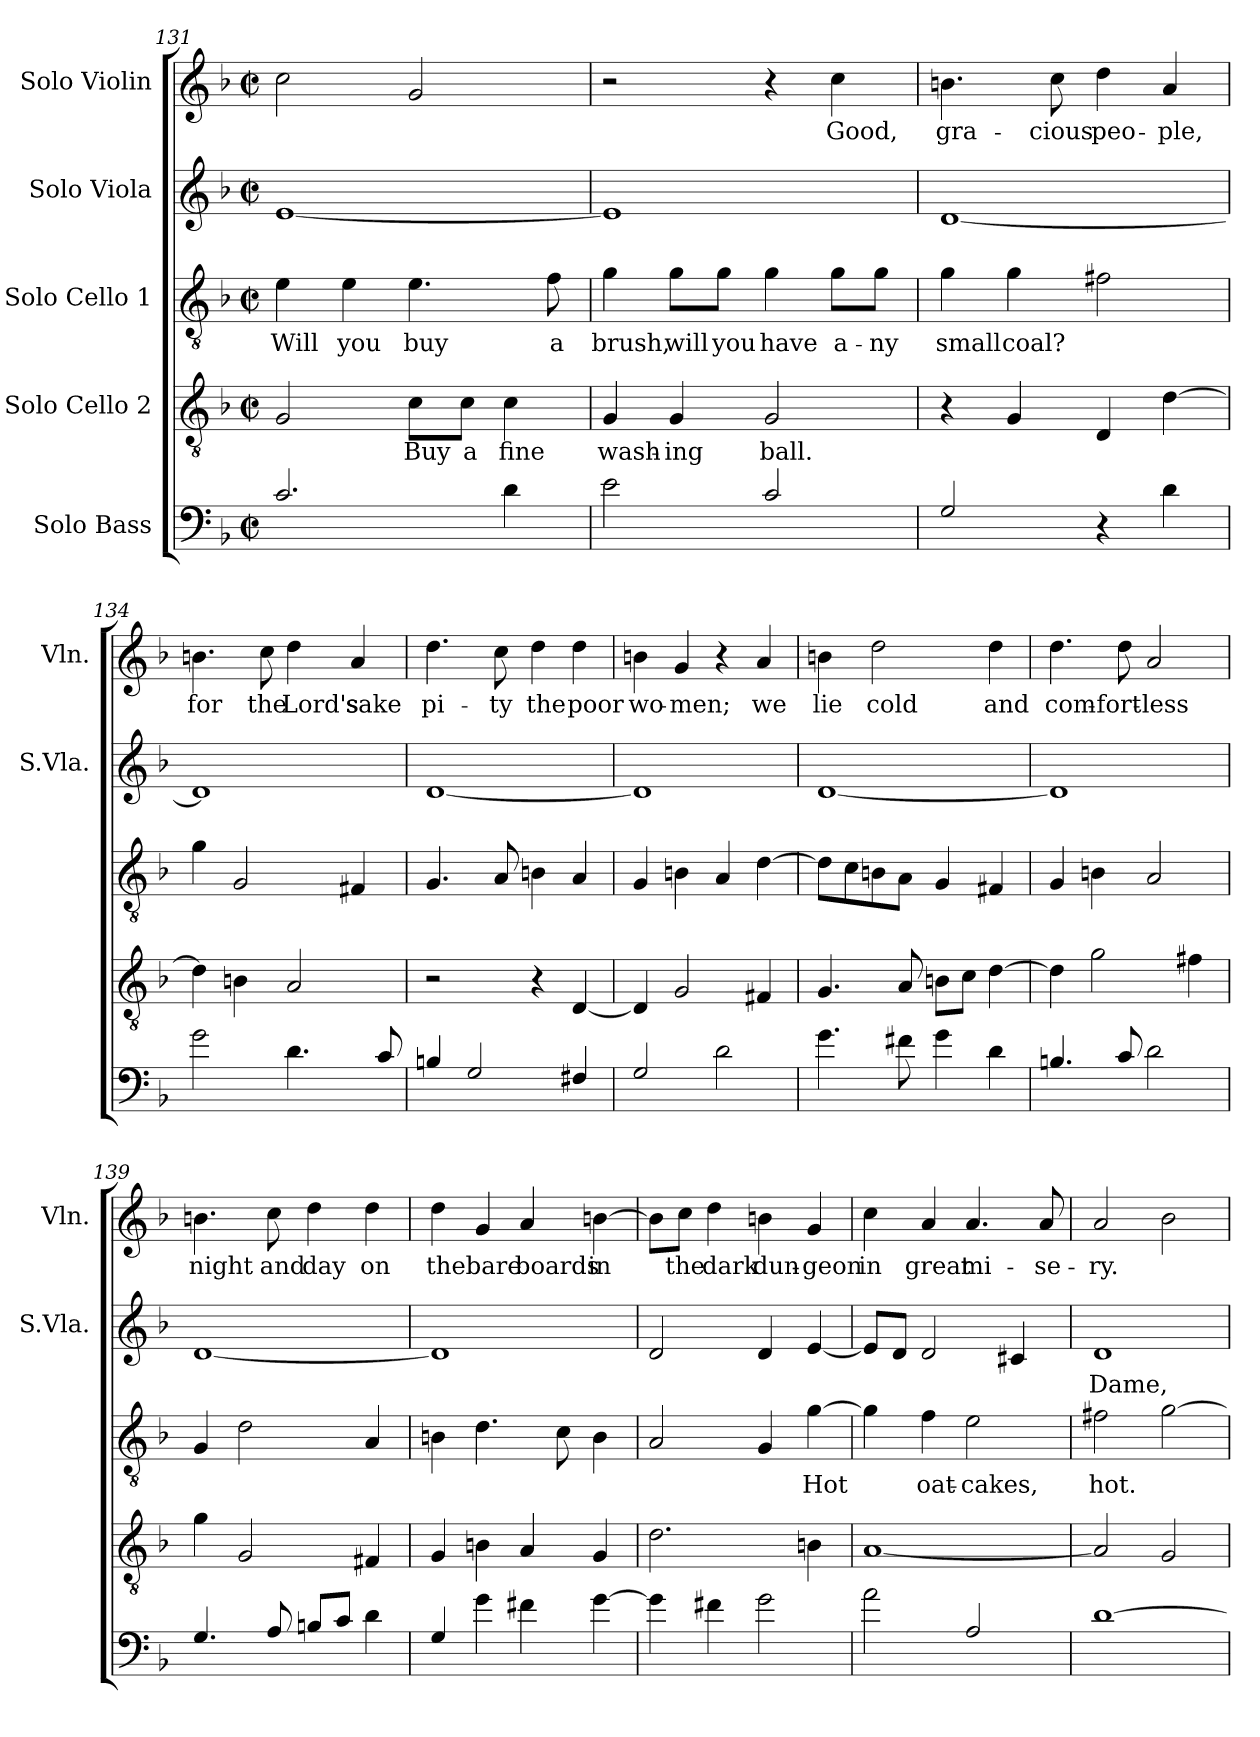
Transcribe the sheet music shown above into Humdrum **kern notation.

**kern	**kern	**text	**kern	**text	**kern	**text	**kern	**text
*part5	*part4	*part4	*part3	*part3	*part2	*part2	*part1	*part1
*staff5	*staff4	*staff4	*staff3	*staff3	*staff2	*staff2	*staff1	*staff1
*I"Solo Bass	*I"Solo Cello 2	*	*I"Solo Cello 1	*	*I"Solo Viola	*	*I"Solo Violin	*
*	*	*	*	*	*I'S.Vla.	*	*I'Vln.	*
*clefF4	*clefGv2	*	*clefGv2	*	*clefG2	*	*clefG2	*
*ITrd7c12	*	*	*	*	*	*	*	*
*k[b-]	*k[b-]	*	*k[b-]	*	*k[b-]	*	*k[b-]	*
*F:	*F:	*	*F:	*	*F:	*	*F:	*
*M2/2	*M2/2	*	*M2/2	*	*M2/2	*	*M2/2	*
*met(c|)	*met(c|)	*	*met(c|)	*	*met(c|)	*	*met(c|)	*
=131	=131	=131	=131	=131	=131	=131	=131	=131
2.C/	2G/	.	4e\	Will	[1e	.	2cc\	.
.	.	.	4e\	you	.	.	.	.
.	8c\L	Buy	4.e\	buy	.	.	2g/	.
.	8c\J	a	.	.	.	.	.	.
4D\	4c\	fine	.	.	.	.	.	.
.	.	.	8f\	a	.	.	.	.
!!LO:LB:g=z
=132	=132	=132	=132	=132	=132	=132	=132	=132
2E\	4G/	wash-	4g\	brush,	1e]	.	2r	.
.	4G/	-ing	8g\L	will	.	.	.	.
.	.	.	8g\J	you	.	.	.	.
2C/	2G/	ball.	4g\	have	.	.	4r	.
.	.	.	8g\L	a-	.	.	4cc\	Good,
.	.	.	8g\J	-ny	.	.	.	.
=133	=133	=133	=133	=133	=133	=133	=133	=133
2GG/	4r	.	4g\	small	[1d	.	4.bn\	gra-
.	4G/	.	4g\	coal?	.	.	.	.
.	.	.	.	.	.	.	8cc\	-cious
4r	4D/	.	2f#X\	.	.	.	4dd\	peo-
4D\	[4d\	.	.	.	.	.	4a/	-ple,
=134	=134	=134	=134	=134	=134	=134	=134	=134
2G\	4d\]	.	4g\	.	1d]	.	4.bn\	for
.	4Bn\	.	2G/	.	.	.	.	.
.	.	.	.	.	.	.	8cc\	the
4.D\	2A/	.	.	.	.	.	4dd\	Lord's
.	.	.	4F#X/	.	.	.	4a/	sake
8C/	.	.	.	.	.	.	.	.
=135	=135	=135	=135	=135	=135	=135	=135	=135
4BBn/	2r	.	4.G/	.	[1d	.	4.dd\	pi-
2GG/	.	.	.	.	.	.	.	.
.	.	.	8A/	.	.	.	8cc\	-ty
.	4r	.	4Bn\	.	.	.	4dd\	the
4FF#X/	[4D/	.	4A/	.	.	.	4dd\	poor
=136	=136	=136	=136	=136	=136	=136	=136	=136
2GG/	4D/]	.	4G/	.	1d]	.	4bn\	wo-
.	2G/	.	4Bn\	.	.	.	4g/	-men;
2D\	.	.	4A/	.	.	.	4r	.
.	4F#X/	.	[4d\	.	.	.	4a/	we
!!LO:PB:g=z
=137	=137	=137	=137	=137	=137	=137	=137	=137
4.G\	4.G/	.	8d\L]	.	[1d	.	4bn\	lie
.	.	.	8c\	.	.	.	.	.
.	.	.	8Bn\	.	.	.	2dd\	cold
8F#X\	8A/	.	8A\J	.	.	.	.	.
4G\	8Bn\L	.	4G/	.	.	.	.	.
.	8c\J	.	.	.	.	.	.	.
4D\	[4d\	.	4F#X/	.	.	.	4dd\	and
=138	=138	=138	=138	=138	=138	=138	=138	=138
4.BBn/	4d\]	.	4G/	.	1d]	.	4.dd\	com-
.	2g\	.	4Bn\	.	.	.	.	.
8C/	.	.	.	.	.	.	8dd\	-fort-
2D\	.	.	2A/	.	.	.	2a/	-less
.	4f#X\	.	.	.	.	.	.	.
=139	=139	=139	=139	=139	=139	=139	=139	=139
4.GG/	4g\	.	4G/	.	[1d	.	4.bn\	night
.	2G/	.	2d\	.	.	.	.	.
8AA/	.	.	.	.	.	.	8cc\	and
8BBn/L	.	.	.	.	.	.	4dd\	day
8C/J	.	.	.	.	.	.	.	.
4D\	4F#X/	.	4A/	.	.	.	4dd\	on
=140	=140	=140	=140	=140	=140	=140	=140	=140
4GG/	4G/	.	4Bn\	.	1d]	.	4dd\	the
4G\	4Bn\	.	4.d\	.	.	.	4g/	bare
4F#X\	4A/	.	.	.	.	.	4a/	boards
.	.	.	8c\	.	.	.	.	.
[4G\	4G/	.	4B\	.	.	.	[4bn\	in
=141	=141	=141	=141	=141	=141	=141	=141	=141
4G\]	2.d\	.	2A/	.	2d/	.	8b\L]	.
.	.	.	.	.	.	.	8cc\J	the
4F#X\	.	.	.	.	.	.	4dd\	dark
2G\	.	.	4G/	.	4d/	.	4bn\	dun-
.	4Bn\	.	[4g\	Hot	[4e/	.	4g/	-geon
!!LO:LB:g=z
=142	=142	=142	=142	=142	=142	=142	=142	=142
2A\	[1A	.	4g\]	.	8e/L]	.	4cc\	in
.	.	.	.	.	8d/J	.	.	.
.	.	.	4f\	oat-	2d/	.	4a/	great
2AA/	.	.	2e\	-cakes,	.	.	4.a/	mi-
.	.	.	.	.	4c#X/	.	.	.
.	.	.	.	.	.	.	8a/	-se-
=143	=143	=143	=143	=143	=143	=143	=143	=143
[1D	2A/]	.	2f#X\	hot.	1d	Dame,	2a/	-ry.
.	2G/	.	[2g\	.	.	.	2b-\	.
=	=	=	=	=	=	=	=	=
*-	*-	*-	*-	*-	*-	*-	*-	*-
